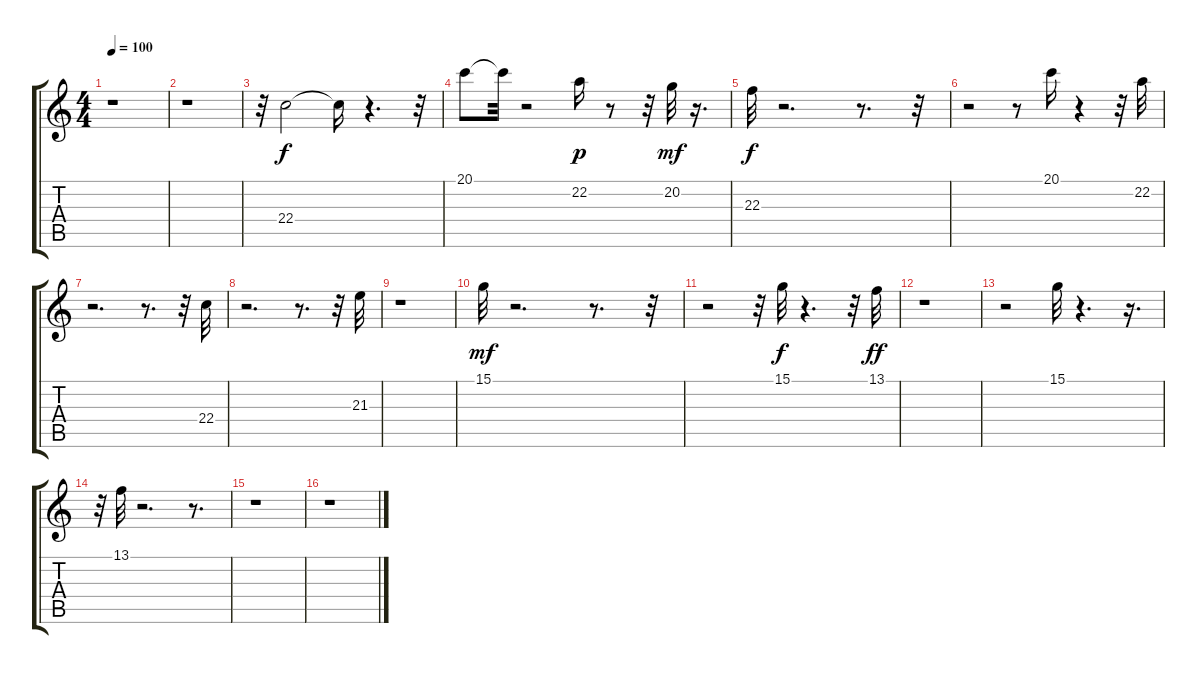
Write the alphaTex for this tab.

\track "" {instrument glockenspiel}
\staff {score tabs}
\tuning (E4 B3 G3 D3 A2 E2) {hide}
\ts (4 4)
\tempo 100
\clef g2
\ks c
r.1{dy f instrument glockenspiel} |
r.1 |
r.32 22.4.2 22.4{t}.16 r.4{d} r.32 |
20.1.8 20.1{t}.32 r.2 22.2.16{dy p} r.8 r.32 20.2.32{dy mf} r.16{d} |
22.3.32{dy f} r.2{d} r.8{d} r.32 |
r.2 r.8 20.1.16 r.4 r.32 22.2.32 |
r.2{d} r.8{d} r.32 22.4.32 |
r.2{d} r.8{d} r.32 21.3.32 |
r.1 |
15.1.32{dy mf} r.2{d} r.8{d} r.32 |
r.2 r.32 15.1.32{dy f} r.4{d} r.32 13.1.32{dy ff} |
r.1 |
r.2 15.1.32 r.4{d} r.16{d} |
r.32 13.1.32 r.2{d} r.8{d} |
r.1 |
r.1
